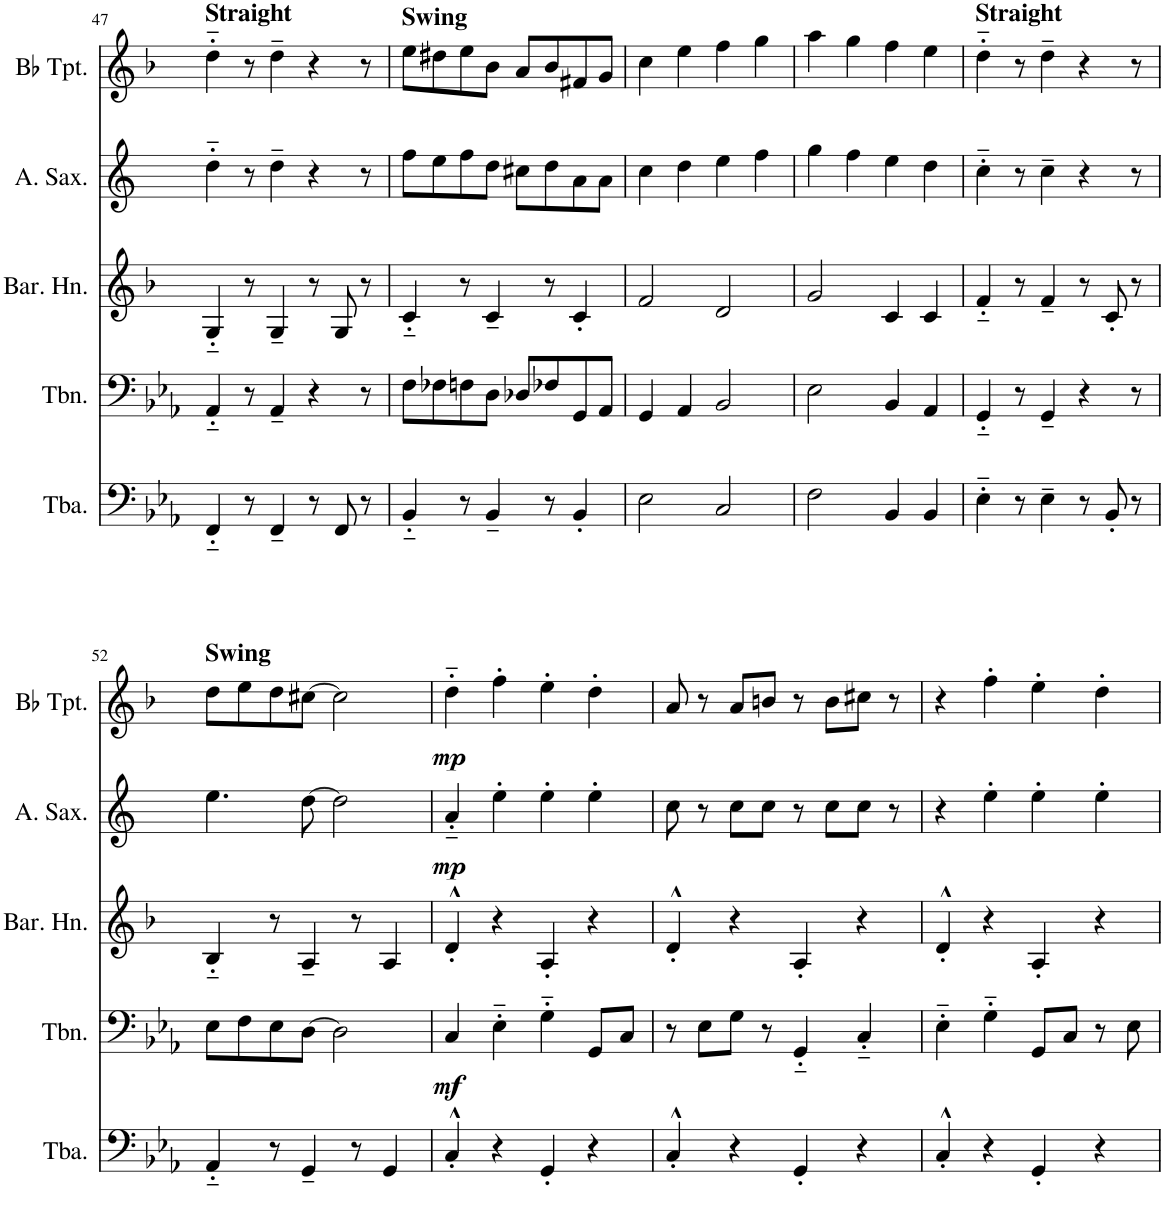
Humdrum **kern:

**kern	**kern	**dynam	**kern	**kern	**dynam	**kern	**dynam
*part5	*part4	*part4	*part3	*part2	*part2	*part1	*part1
*staff5	*staff4	*staff4	*staff3	*staff2	*staff2	*staff1	*staff1
*I"Tuba	*I"Trombone	*	*I"Baritone Horn	*I"Alto Saxophone	*	*I"Bb Trumpet	*
*I'Tba.	*I'Tbn.	*	*I'Bar. Hn.	*I'A. Sax.	*	*I'Bb Tpt.	*
!!LO:PB:g=z
*clefF4	*clefF4	*	*clefG2	*clefG2	*	*clefG2	*
*	*	*	*Trd8c14	*Trd5c9	*	*Trd1c2	*
*k[b-e-a-]	*k[b-e-a-]	*	*k[b-]	*k[]	*	*k[b-]	*
*M4/4	*M4/4	*	*M4/4	*M4/4	*	*M4/4	*
=47	=47	=47	=47	=47	=47	=47	=47
!	!	!	!	!	!	!LO:TX:a:B:t=Straight	!
4FF'~/	4AA-'~/	.	4G'~/	4dd'~\	.	4dd'~\	.
8r	8r	.	8r	8r	.	8r	.
4FF~/	4AA-~/	.	4G~/	4dd~\	.	4dd~\	.
8r	4r	.	8r	4r	.	4r	.
8FF/	.	.	8G/	.	.	.	.
8r	8r	.	8r	8r	.	8r	.
=48	=48	=48	=48	=48	=48	=48	=48
!	!	!	!	!	!	!LO:TX:a:B:t=Swing	!
4BB-'~/	8F\L	.	4c'~/	8ff\L	.	8ee\L	.
.	8F-X\	.	.	8ee\	.	8dd#X\	.
8r	8Fn\	.	8r	8ff\	.	8ee\	.
4BB-~/	8D\J	.	4c~/	8dd\J	.	8b-\J	.
.	8D-X/L	.	.	8cc#X\L	.	8a/L	.
8r	8F-X/	.	8r	8dd\	.	8b-/	.
4BB-'/	8GG/	.	4c'/	8a\	.	8f#X/	.
.	8AA-/J	.	.	8a\J	.	8g/J	.
=49	=49	=49	=49	=49	=49	=49	=49
2E-\	4GG/	.	2f/	4cc\	.	4cc\	.
.	4AA-/	.	.	4dd\	.	4ee\	.
2C/	2BB-/	.	2d/	4ee\	.	4ff\	.
.	.	.	.	4ff\	.	4gg\	.
=50	=50	=50	=50	=50	=50	=50	=50
2F\	2E-\	.	2g/	4gg\	.	4aa\	.
.	.	.	.	4ff\	.	4gg\	.
4BB-/	4BB-/	.	4c/	4ee\	.	4ff\	.
4BB-/	4AA-/	.	4c/	4dd\	.	4ee\	.
=51	=51	=51	=51	=51	=51	=51	=51
!	!	!	!	!	!	!LO:TX:a:B:t=Straight	!
4E-'~\	4GG'~/	.	4f'~/	4cc'~\	.	4dd'~\	.
8r	8r	.	8r	8r	.	8r	.
4E-~\	4GG~/	.	4f~/	4cc~\	.	4dd~\	.
8r	4r	.	8r	4r	.	4r	.
8BB-'/	.	.	8c'/	.	.	.	.
8r	8r	.	8r	8r	.	8r	.
!!LO:LB:g=z
=52	=52	=52	=52	=52	=52	=52	=52
!	!	!	!	!	!	!LO:TX:a:B:t=Swing	!
4AA-'~/	8E-\L	.	4B-'~/	4.ee\	.	8dd\L	.
.	8F\	.	.	.	.	8ee\	.
8r	8E-\	.	8r	.	.	8dd\	.
4GG~/	[8D\J	.	4A~/	[8dd\	.	[8cc#X\J	.
.	2D\]	.	.	2dd\]	.	2cc#\]	.
8r	.	.	8r	.	.	.	.
4GG/	.	.	4A/	.	.	.	.
=53	=53	=53	=53	=53	=53	=53	=53
!	!	!LO:DY:b	!	!	!LO:DY:b	!	!LO:DY:b
4C'^^/	4C/	mf	4d'^^/	4a'~/	mp	4dd'~\	mp
4r	4E-'~\	.	4r	4ee'\	.	4ff'\	.
4GG'/	4G'~\	.	4A'/	4ee'\	.	4ee'\	.
4r	8GG/L	.	4r	4ee'\	.	4dd'\	.
.	8C/J	.	.	.	.	.	.
=54	=54	=54	=54	=54	=54	=54	=54
4C'^^/	8r	.	4d'^^/	8cc\	.	8a/	.
.	8E-\L	.	.	8r	.	8r	.
4r	8G\J	.	4r	8cc\L	.	8a/L	.
.	8r	.	.	8cc\J	.	8bn/J	.
4GG'/	4GG'~/	.	4A'/	8r	.	8r	.
.	.	.	.	8cc\L	.	8b\L	.
4r	4C'~/	.	4r	8cc\J	.	8cc#X\J	.
.	.	.	.	8r	.	8r	.
=55	=55	=55	=55	=55	=55	=55	=55
4C'^^/	4E-'~\	.	4d'^^/	4r	.	4r	.
4r	4G'~\	.	4r	4ee'\	.	4ff'\	.
4GG'/	8GG/L	.	4A'/	4ee'\	.	4ee'\	.
.	8C/J	.	.	.	.	.	.
4r	8r	.	4r	4ee'\	.	4dd'\	.
.	8E-\	.	.	.	.	.	.
=	=	=	=	=	=	=	=
*-	*-	*-	*-	*-	*-	*-	*-
